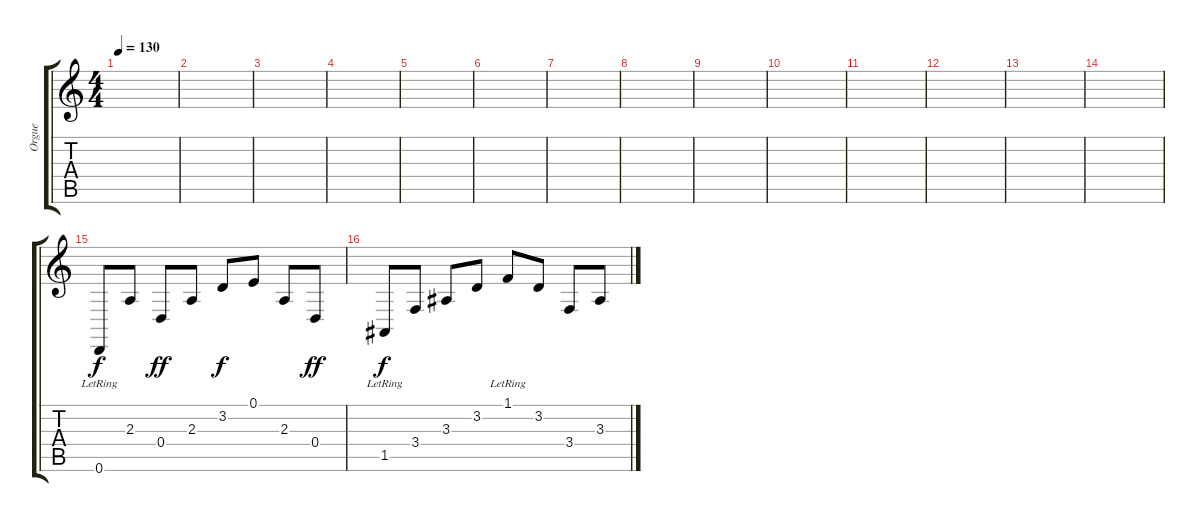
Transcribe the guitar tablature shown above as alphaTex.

\track ("Orgue" "Orgue") {instrument churchorgan}
\staff {score tabs}
\tuning (E4 B3 G3 D3 A2 D2) {hide}
\ts (4 4)
\tempo 130
\clef g2
\ks c
|
|
|
|
|
|
|
|
|
|
|
|
|
|
0.6{lr}.8 2.3.8 0.4.8{dy ff} 2.3.8 3.2.8{dy f} 0.1.8 2.3.8 0.4.8{dy ff} |
1.5{lr}.8{dy f} 3.4.8 3.3.8 3.2.8 1.1{lr}.8 3.2.8 3.4.8 3.3.8
